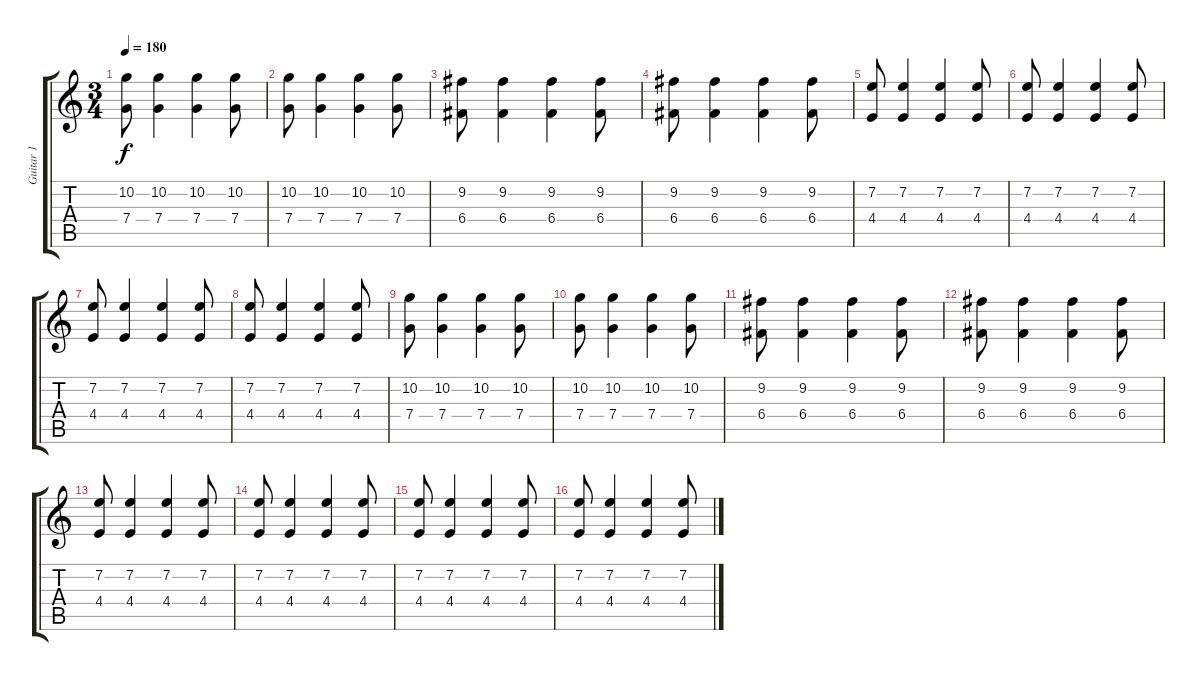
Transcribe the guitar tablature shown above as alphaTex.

\track ("Guitar 1" "Guitar 1") {instrument electricguitarjazz}
\staff {score tabs}
\tuning (D4 A3 F3 C3 G2 C2) {hide}
\ts (3 4)
\tempo 180
\clef g2
\ks c
(10.2 7.4).8{dy f} (10.2 7.4).4 (10.2 7.4).4 (10.2 7.4).8 |
(10.2 7.4).8 (10.2 7.4).4 (10.2 7.4).4 (10.2 7.4).8 |
(9.2 6.4).8 (9.2 6.4).4 (9.2 6.4).4 (9.2 6.4).8 |
(9.2 6.4).8 (9.2 6.4).4 (9.2 6.4).4 (9.2 6.4).8 |
(7.2 4.4).8 (7.2 4.4).4 (7.2 4.4).4 (7.2 4.4).8 |
(7.2 4.4).8 (7.2 4.4).4 (7.2 4.4).4 (7.2 4.4).8 |
(7.2 4.4).8 (7.2 4.4).4 (7.2 4.4).4 (7.2 4.4).8 |
(7.2 4.4).8 (7.2 4.4).4 (7.2 4.4).4 (7.2 4.4).8 |
(10.2 7.4).8 (10.2 7.4).4 (10.2 7.4).4 (10.2 7.4).8 |
(10.2 7.4).8 (10.2 7.4).4 (10.2 7.4).4 (10.2 7.4).8 |
(9.2 6.4).8 (9.2 6.4).4 (9.2 6.4).4 (9.2 6.4).8 |
(9.2 6.4).8 (9.2 6.4).4 (9.2 6.4).4 (9.2 6.4).8 |
(7.2 4.4).8 (7.2 4.4).4 (7.2 4.4).4 (7.2 4.4).8 |
(7.2 4.4).8 (7.2 4.4).4 (7.2 4.4).4 (7.2 4.4).8 |
(7.2 4.4).8 (7.2 4.4).4 (7.2 4.4).4 (7.2 4.4).8 |
(7.2 4.4).8 (7.2 4.4).4 (7.2 4.4).4 (7.2 4.4).8
